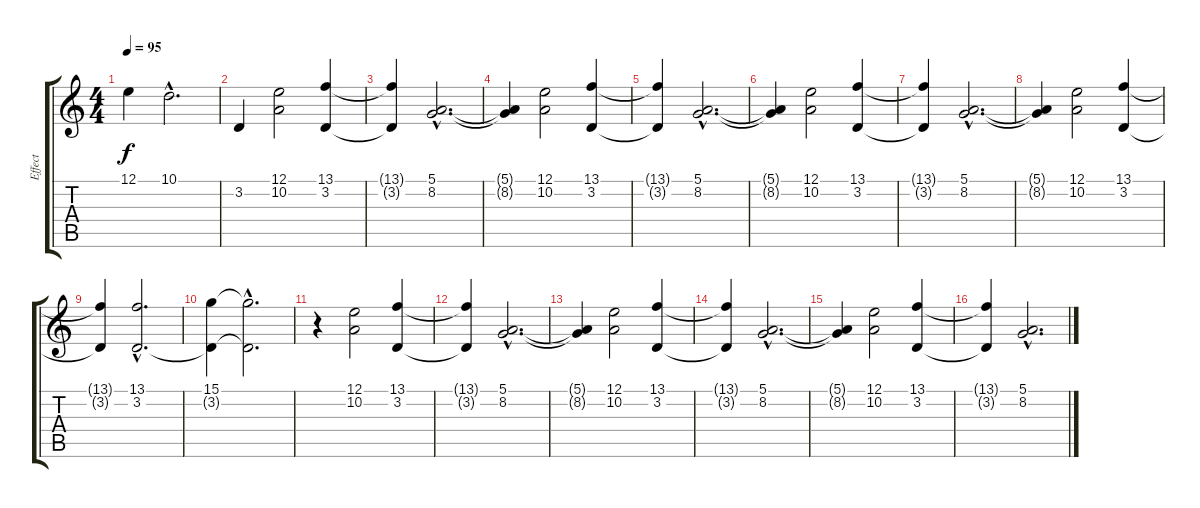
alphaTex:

\track ("Effect" "Effect") {instrument stringensemble2}
\staff {score tabs}
\tuning (E4 B3 G3 D3 A2 E2) {hide}
\ts (4 4)
\tempo 95
\clef g2
\ks c
12.1{t}.4{dy f} 10.1{hac}.2{d} |
3.2.4 (12.1 10.2).2 (13.1 3.2).4 |
(13.1{t} 3.2{t}).4 (5.1{hac} 8.2{hac}).2{d} |
(5.1{t} 8.2{t}).4 (12.1 10.2).2 (13.1 3.2).4 |
(13.1{t} 3.2{t}).4 (5.1{hac} 8.2{hac}).2{d} |
(5.1{t} 8.2{t}).4 (12.1 10.2).2 (13.1 3.2).4 |
(13.1{t} 3.2{t}).4 (5.1{hac} 8.2{hac}).2{d} |
(5.1{t} 8.2{t}).4 (12.1 10.2).2 (13.1 3.2).4 |
(13.1{t} 3.2{t}).4 (13.1{hac} 3.2{hac}).2{d} |
(15.1 3.2{t}).4 (15.1{hac t} 3.2{hac t}).2{d} |
r.4 (12.1 10.2).2 (13.1 3.2).4 |
(13.1{t} 3.2{t}).4 (5.1{hac} 8.2{hac}).2{d} |
(5.1{t} 8.2{t}).4 (12.1 10.2).2 (13.1 3.2).4 |
(13.1{t} 3.2{t}).4 (5.1{hac} 8.2{hac}).2{d} |
(5.1{t} 8.2{t}).4 (12.1 10.2).2 (13.1 3.2).4 |
(13.1{t} 3.2{t}).4 (5.1{hac} 8.2{hac}).2{d}
